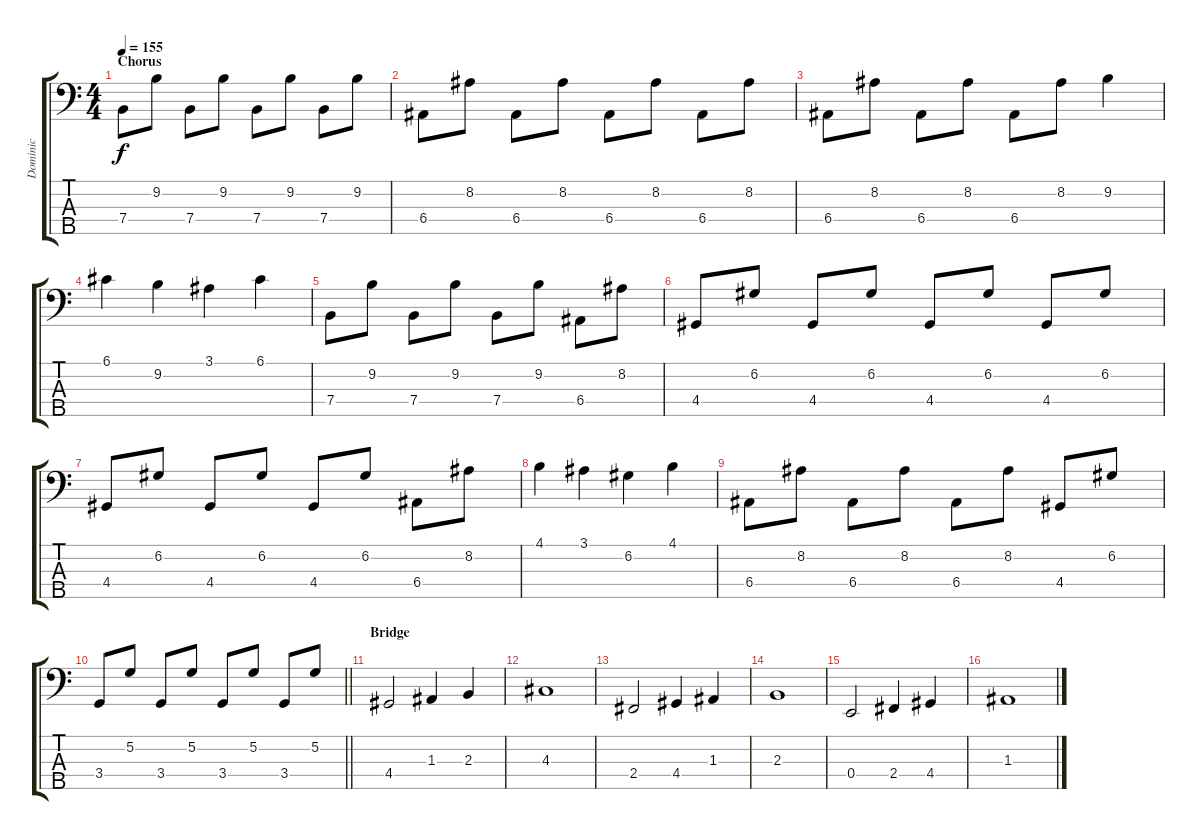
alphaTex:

\track ("Dominic" "Dominic") {instrument electricbassfinger}
\staff {score tabs}
\tuning (G2 D2 A1 E1 B0) {hide}
\ts (4 4)
\section ("" "Chorus")
\tempo 155
\clef f4
\ks c
7.4.8{dy f} 9.2.8 7.4.8 9.2.8 7.4.8 9.2.8 7.4.8 9.2.8 |
6.4.8 8.2.8 6.4.8 8.2.8 6.4.8 8.2.8 6.4.8 8.2.8 |
6.4.8 8.2.8 6.4.8 8.2.8 6.4.8 8.2.8 9.2.4 |
6.1.4 9.2.4 3.1.4 6.1.4 |
7.4.8 9.2.8 7.4.8 9.2.8 7.4.8 9.2.8 6.4.8 8.2.8 |
4.4.8 6.2.8 4.4.8 6.2.8 4.4.8 6.2.8 4.4.8 6.2.8 |
4.4.8 6.2.8 4.4.8 6.2.8 4.4.8 6.2.8 6.4.8 8.2.8 |
4.1.4 3.1.4 6.2.4 4.1.4 |
6.4.8 8.2.8 6.4.8 8.2.8 6.4.8 8.2.8 4.4.8 6.2.8 |
\barLineRight lightlight
3.4.8 5.2.8 3.4.8 5.2.8 3.4.8 5.2.8 3.4.8 5.2.8 |
\section ("" "Bridge")
4.4.2 1.3.4 2.3.4 |
4.3.1 |
2.4.2 4.4.4 1.3.4 |
2.3.1 |
0.4.2 2.4.4 4.4.4 |
1.3.1
